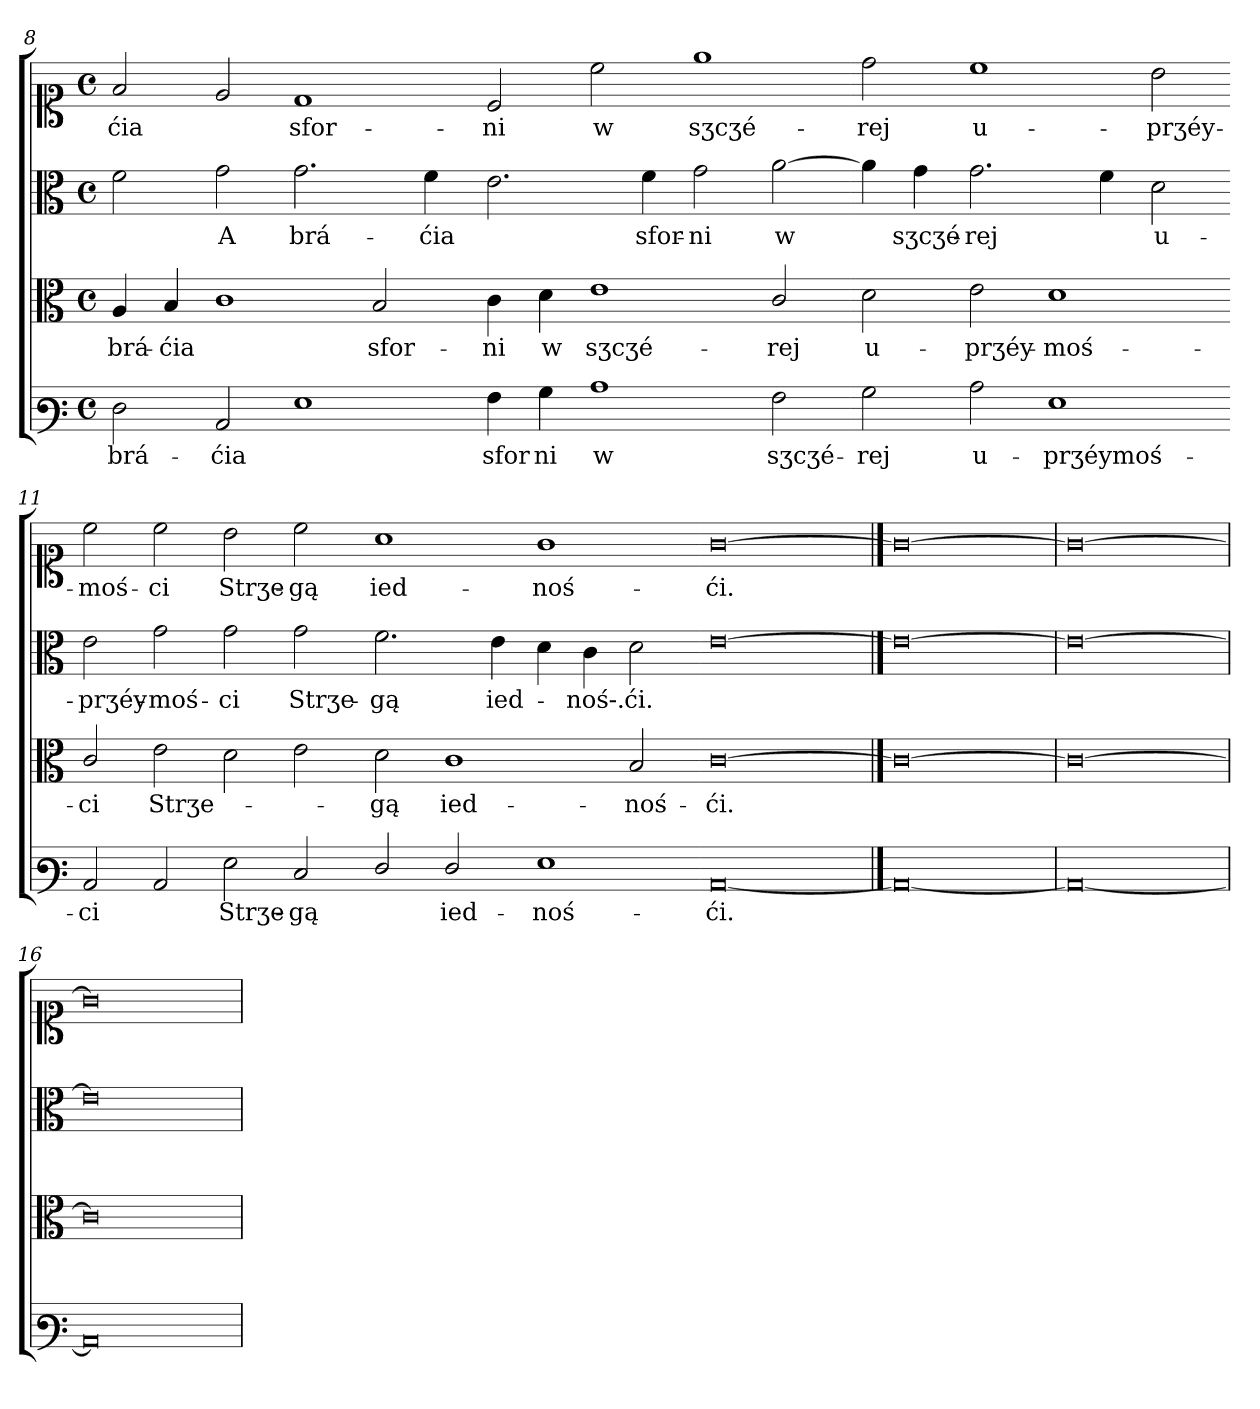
**kern	**text	**kern	**text	**kern	**text	**kern	**text
*part4	*part4	*part3	*part3	*part2	*part2	*part1	*part1
*staff4	*staff4	*staff3	*staff3	*staff2	*staff2	*staff1	*staff1
*clefF3	*	*clefC3	*	*clefC3	*	*clefC1	*
*k[]	*	*k[]	*	*k[]	*	*k[]	*
*M4/2	*	*M4/2	*	*M4/2	*	*M4/2	*
*met(c)	*	*met(c)	*	*met(c)	*	*met(c)	*
=8	=8	=8	=8	=8	=8	=8	=8
2F\	brá-	4A/	brá-	2f\	.	2f/	-ćia
.	.	4B/	-ćia	.	.	.	.
2C/	-ćia	1c\	.	2g\	A	2e/	.
1G\	.	.	.	2.g\	brá-	1d/	sfor-
.	.	2B/	sfor-	.	.	.	.
.	.	.	.	4f\	-ćia	.	.
=9-	=9-	=9-	=9-	=9-	=9-	=9-	=9-
4A\	sfor	4c\	-ni	2.e\	.	2c/	-ni
4B\	-ni	4d\	w	.	.	.	.
1c\	w	1e\	sʒcʒé-	.	.	2cc\	w
.	.	.	.	4f\	sfor-	.	.
.	.	.	.	2g\	-ni	1ee\	sʒcʒé-
2A\	sʒcʒé-	2c/	-rej	[2a\	w	.	.
=10-	=10-	=10-	=10-	=10-	=10-	=10-	=10-
2B\	-rej	2d\	u-	4a\]	.	2dd\	-rej
.	.	.	.	4g\	sʒcʒé-	.	.
2c\	u-	2e\	-prʒéy-	2.g\	-rej	1cc\	u-
1G\	-prʒéymoś-	1d\	-moś-	.	.	.	.
.	.	.	.	4f\	.	.	.
.	.	.	.	2d\	u-	2b\	-prʒéy-
=11-	=11-	=11-	=11-	=11-	=11-	=11-	=11-
2C/	-ci	2c/	-ci	2e\	-prʒéy-	2cc\	-moś-
2C/	.	2e\	Strʒe-	2g\	-moś-	2cc\	-ci
2G\	Strʒe-	2d\	.	2g\	-ci	2b\	Strʒe-
2E/	-gą	2e\	.	2g\	Strʒe-	2cc\	-gą
=12-	=12-	=12-	=12-	=12-	=12-	=12-	=12-
2F/	.	2d\	-gą	2.f\	-gą	1a\	ied-
2F/	ied-	1c\	ied-	.	.	.	.
.	.	.	.	4e\	ied-	.	.
1G\	-noś-	.	.	4d\	.	1g\	-noś-
.	.	.	.	4c\	-noś-.	.	.
.	.	2B/	-noś-	2d\	-ći.	.	.
=13-	=13-	=13-	=13-	=13-	=13-	=13-	=13-
[0C/	-ći.	[0c\	-ći.	[0e\	.	[0g\	-ći.
==14	==14	==14	==14	==14	==14	==14	==14
0C/_	.	0c\_	.	0e\_	.	0g\_	.
=15	=15	=15	=15	=15	=15	=15	=15
0C/_	.	0c\_	.	0e\_	.	0g\_	.
=16	=16	=16	=16	=16	=16	=16	=16
0C/]	.	0c\]	.	0e\]	.	0g\]	.
=	=	=	=	=	=	=	=
*-	*-	*-	*-	*-	*-	*-	*-
